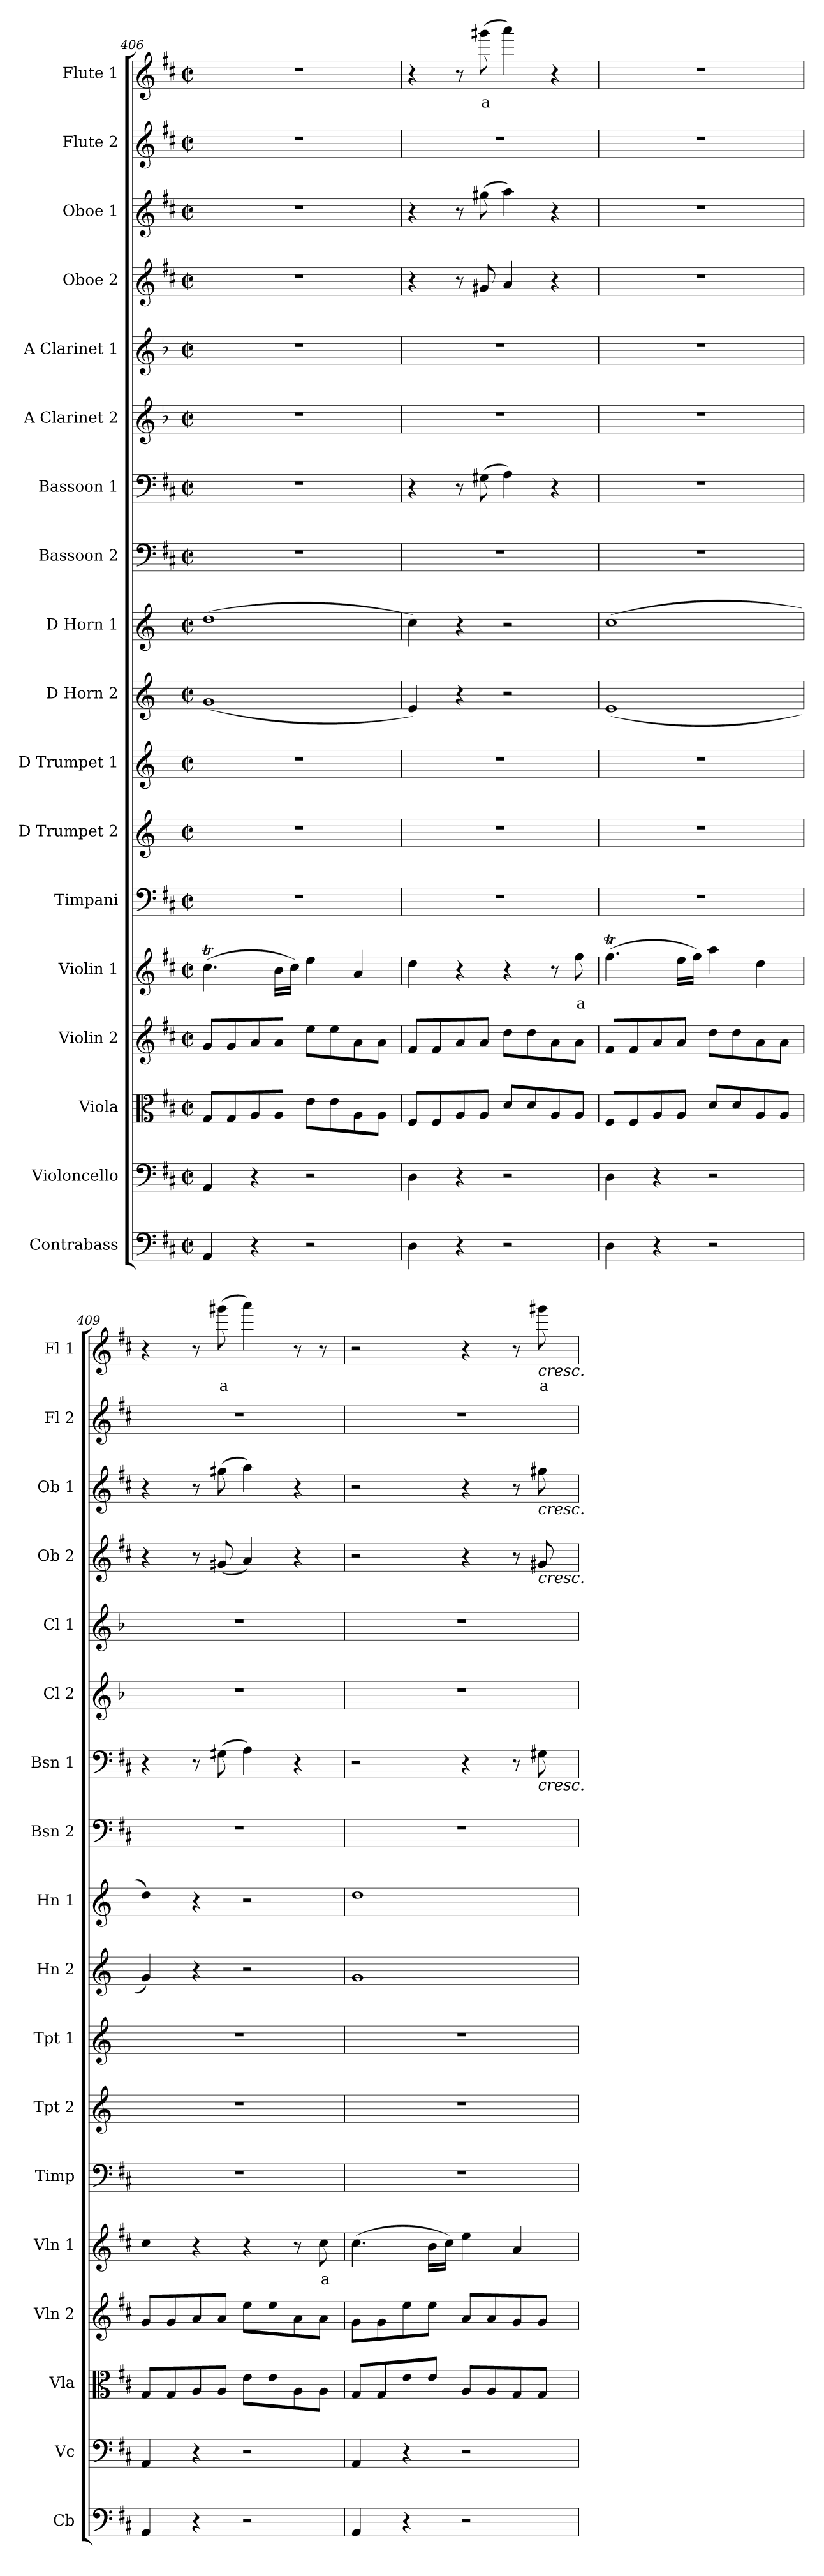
**kern	**kern	**kern	**kern	**kern	**text	**kern	**kern	**kern	**kern	**kern	**kern	**kern	**kern	**kern	**kern	**kern	**kern	**kern	**text
*part18	*part17	*part16	*part15	*part14	*part14	*part13	*part12	*part11	*part10	*part9	*part8	*part7	*part6	*part5	*part4	*part3	*part2	*part1	*part1
*staff18	*staff17	*staff16	*staff15	*staff14	*staff14	*staff13	*staff12	*staff11	*staff10	*staff9	*staff8	*staff7	*staff6	*staff5	*staff4	*staff3	*staff2	*staff1	*staff1
*I"Contrabass	*I"Violoncello	*I"Viola	*I"Violin 2	*I"Violin 1	*	*I"Timpani	*I"D Trumpet 2	*I"D Trumpet 1	*I"D Horn 2	*I"D Horn 1	*I"Bassoon 2	*I"Bassoon 1	*I"A Clarinet 2	*I"A Clarinet 1	*I"Oboe 2	*I"Oboe 1	*I"Flute 2	*I"Flute 1	*
*I'Cb	*I'Vc	*I'Vla	*I'Vln 2	*I'Vln 1	*	*I'Timp	*I'Tpt 2	*I'Tpt 1	*I'Hn 2	*I'Hn 1	*I'Bsn 2	*I'Bsn 1	*I'Cl 2	*I'Cl 1	*I'Ob 2	*I'Ob 1	*I'Fl 2	*I'Fl 1	*
*clefF4	*clefF4	*clefC3	*clefG2	*clefG2	*	*clefF4	*clefG2	*clefG2	*clefG2	*clefG2	*clefF4	*clefF4	*clefG2	*clefG2	*clefG2	*clefG2	*clefG2	*clefG2	*
*ITrd7c12	*	*	*	*	*	*	*ITrd-1c-2	*ITrd-1c-2	*ITrd6c10	*ITrd6c10	*	*	*ITrd2c3	*ITrd2c3	*	*	*	*	*
*k[f#c#]	*k[f#c#]	*k[f#c#]	*k[f#c#]	*k[f#c#]	*	*k[f#c#]	*k[f#c#]	*k[f#c#]	*k[f#c#]	*k[f#c#]	*k[f#c#]	*k[f#c#]	*k[f#c#]	*k[f#c#]	*k[f#c#]	*k[f#c#]	*k[f#c#]	*k[f#c#]	*
*M2/2	*M2/2	*M2/2	*M2/2	*M2/2	*	*M2/2	*M2/2	*M2/2	*M2/2	*M2/2	*M2/2	*M2/2	*M2/2	*M2/2	*M2/2	*M2/2	*M2/2	*M2/2	*
*met(c|)	*met(c|)	*met(c|)	*met(c|)	*met(c|)	*	*met(c|)	*met(c|)	*met(c|)	*met(c|)	*met(c|)	*met(c|)	*met(c|)	*met(c|)	*met(c|)	*met(c|)	*met(c|)	*met(c|)	*met(c|)	*
=406	=406	=406	=406	=406	=406	=406	=406	=406	=406	=406	=406	=406	=406	=406	=406	=406	=406	=406	=406
4AAA/	4AA/	8G/L	8g/L	(4.cc#t\	.	1r	1r	1r	(1A	(1e	1r	1r	1r	1r	1r	1r	1r	1r	.
.	.	8G/	8g/	.	.	.	.	.	.	.	.	.	.	.	.	.	.	.	.
4r	4r	8A/	8a/	.	.	.	.	.	.	.	.	.	.	.	.	.	.	.	.
.	.	8A/J	8a/J	16b\LL	.	.	.	.	.	.	.	.	.	.	.	.	.	.	.
.	.	.	.	16cc#\JJ)	.	.	.	.	.	.	.	.	.	.	.	.	.	.	.
2r	2r	8e\L	8ee\L	4ee\	.	.	.	.	.	.	.	.	.	.	.	.	.	.	.
.	.	8e\	8ee\	.	.	.	.	.	.	.	.	.	.	.	.	.	.	.	.
.	.	8A\	8a\	4a/	.	.	.	.	.	.	.	.	.	.	.	.	.	.	.
.	.	8A\J	8a\J	.	.	.	.	.	.	.	.	.	.	.	.	.	.	.	.
=407	=407	=407	=407	=407	=407	=407	=407	=407	=407	=407	=407	=407	=407	=407	=407	=407	=407	=407	=407
4DD\	4D\	8F#/L	8f#/L	4dd\	.	1r	1r	1r	4F#/)	4d\)	1r	4r	1r	1r	4r	4r	1r	4r	.
.	.	8F#/	8f#/	.	.	.	.	.	.	.	.	.	.	.	.	.	.	.	.
4r	4r	8A/	8a/	4r	.	.	.	.	4r	4r	.	8r	.	.	8r	8r	.	8r	.
!	!	!	!	!	!	!	!	!	!	!	!	!	!	!	!	!	!	!	!LO:LY:b:color=#FF0000
.	.	8A/J	8a/J	.	.	.	.	.	.	.	.	(8G#X\	.	.	8g#X/	(8gg#X\	.	(8ggg#X\	a
2r	2r	8d/L	8dd\L	4r	.	.	.	.	2r	2r	.	4A\)	.	.	4a/	4aa\)	.	4aaa\)	.
.	.	8d/	8dd\	.	.	.	.	.	.	.	.	.	.	.	.	.	.	.	.
.	.	8A/	8a\	8r	.	.	.	.	.	.	.	4r	.	.	4r	4r	.	4r	.
!	!	!	!	!	!LO:LY:b:color=#FF0000	!	!	!	!	!	!	!	!	!	!	!	!	!	!
.	.	8A/J	8a\J	8ff#\	a	.	.	.	.	.	.	.	.	.	.	.	.	.	.
=408	=408	=408	=408	=408	=408	=408	=408	=408	=408	=408	=408	=408	=408	=408	=408	=408	=408	=408	=408
4DD\	4D\	8F#/L	8f#/L	(4.ff#t\	.	1r	1r	1r	(1F#	(1d	1r	1r	1r	1r	1r	1r	1r	1r	.
.	.	8F#/	8f#/	.	.	.	.	.	.	.	.	.	.	.	.	.	.	.	.
4r	4r	8A/	8a/	.	.	.	.	.	.	.	.	.	.	.	.	.	.	.	.
.	.	8A/J	8a/J	16ee\LL	.	.	.	.	.	.	.	.	.	.	.	.	.	.	.
.	.	.	.	16ff#\JJ)	.	.	.	.	.	.	.	.	.	.	.	.	.	.	.
2r	2r	8d/L	8dd\L	4aa\	.	.	.	.	.	.	.	.	.	.	.	.	.	.	.
.	.	8d/	8dd\	.	.	.	.	.	.	.	.	.	.	.	.	.	.	.	.
.	.	8A/	8a\	4dd\	.	.	.	.	.	.	.	.	.	.	.	.	.	.	.
.	.	8A/J	8a\J	.	.	.	.	.	.	.	.	.	.	.	.	.	.	.	.
=409	=409	=409	=409	=409	=409	=409	=409	=409	=409	=409	=409	=409	=409	=409	=409	=409	=409	=409	=409
4AAA/	4AA/	8G/L	8g/L	4cc#\	.	1r	1r	1r	4A/)	4e\)	1r	4r	1r	1r	4r	4r	1r	4r	.
.	.	8G/	8g/	.	.	.	.	.	.	.	.	.	.	.	.	.	.	.	.
4r	4r	8A/	8a/	4r	.	.	.	.	4r	4r	.	8r	.	.	8r	8r	.	8r	.
!	!	!	!	!	!	!	!	!	!	!	!	!	!	!	!	!	!	!	!LO:LY:b:color=#FF0000
.	.	8A/J	8a/J	.	.	.	.	.	.	.	.	(8G#X\	.	.	(8g#X/	(8gg#X\	.	(8ggg#X\	a
2r	2r	8e\L	8ee\L	4r	.	.	.	.	2r	2r	.	4A\)	.	.	4a/)	4aa\)	.	4aaa\)	.
.	.	8e\	8ee\	.	.	.	.	.	.	.	.	.	.	.	.	.	.	.	.
.	.	8A\	8a\	8r	.	.	.	.	.	.	.	4r	.	.	4r	4r	.	8r	.
!	!	!	!	!	!LO:LY:b:color=#FF0000	!	!	!	!	!	!	!	!	!	!	!	!	!	!
.	.	8A\J	8a\J	8cc#\	a	.	.	.	.	.	.	.	.	.	.	.	.	8r	.
!!LO:PB:g=z
=410	=410	=410	=410	=410	=410	=410	=410	=410	=410	=410	=410	=410	=410	=410	=410	=410	=410	=410	=410
4AAA/	4AA/	8G/L	8g\L	(4.cc#\	.	1r	1r	1r	1A	1e	1r	2r	1r	1r	2r	2r	1r	2r	.
.	.	8G/	8g\	.	.	.	.	.	.	.	.	.	.	.	.	.	.	.	.
4r	4r	8e/	8ee\	.	.	.	.	.	.	.	.	.	.	.	.	.	.	.	.
.	.	8e/J	8ee\J	16b\LL	.	.	.	.	.	.	.	.	.	.	.	.	.	.	.
.	.	.	.	16cc#\JJ)	.	.	.	.	.	.	.	.	.	.	.	.	.	.	.
2r	2r	8A/L	8a/L	4ee\	.	.	.	.	.	.	.	4r	.	.	4r	4r	.	4r	.
.	.	8A/	8a/	.	.	.	.	.	.	.	.	.	.	.	.	.	.	.	.
.	.	8G/	8g/	4a/	.	.	.	.	.	.	.	8r	.	.	8r	8r	.	8r	.
!	!	!	!	!	!	!	!	!	!	!	!	!	!	!	!	!	!	!LO:TX:b:i:t=cresc.	!
!	!	!	!	!	!	!	!	!	!	!	!	!	!	!	!	!LO:TX:b:i:t=cresc.	!	!	!
!	!	!	!	!	!	!	!	!	!	!	!	!	!	!	!LO:TX:b:i:t=cresc.	!	!	!	!
!	!	!	!	!	!	!	!	!	!	!	!	!LO:TX:b:i:t=cresc.	!	!	!	!	!	!	!
!	!	!	!	!	!	!	!	!	!	!	!	!	!	!	!	!	!	!	!LO:LY:b:color=#FF0000
.	.	8G/J	8g/J	.	.	.	.	.	.	.	.	8G#X\	.	.	8g#X/	8gg#X\	.	8ggg#X\	a
=	=	=	=	=	=	=	=	=	=	=	=	=	=	=	=	=	=	=	=
*-	*-	*-	*-	*-	*-	*-	*-	*-	*-	*-	*-	*-	*-	*-	*-	*-	*-	*-	*-
